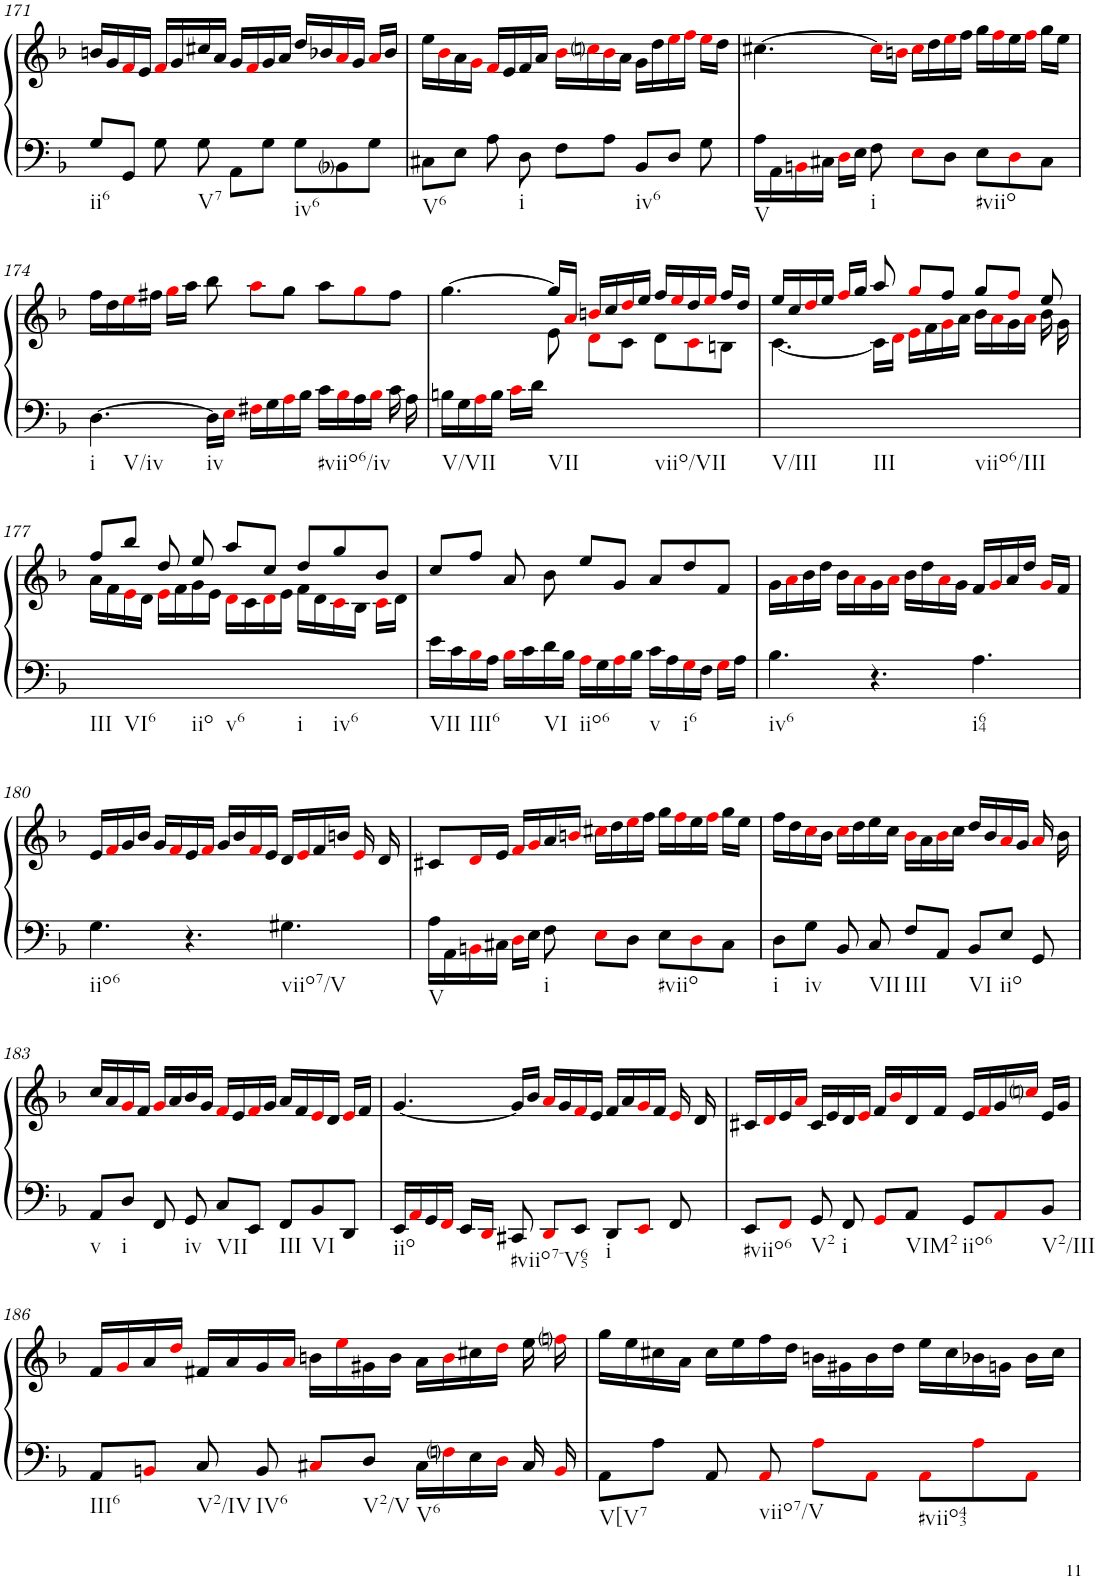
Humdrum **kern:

**kern	**kern
*part1	*part1
*staff2	*staff1
*I"Midi_2	*
!!LO:PB:g=z
*clefF4	*clefG2
*k[b-]	*k[b-]
*F:	*F:
*M9/8	*M9/8
=171	=171
!LO:TX:b:t=ii6	!
8G/L	16bn/LL
.	16g/
8GG/J	16fi/
.	16e/JJ
8G\	16fi/LL
.	16g/
!LO:TX:b:t=V7	!
8G\	16cc#X/
.	16a/JJ
8AA\L	16g/LL
.	16fi/
8G\J	16g/
.	16a/JJ
!LO:TX:b:t=iv6	!
8G\L	16dd/LL
.	16b-X/
8BB-j\	16ai/
.	16g/JJ
8G\J	16ai/LL
.	16b-/JJ
=172	=172
!LO:TX:b:t=V6	!
8C#X\L	16ee\LL
.	16b-i\
8E\J	16a\
.	16gi\JJ
8A\	16fi/LL
.	16e/
!LO:TX:b:t=i	!
8D\	16f/
.	16a/JJ
8F\L	16b-i\LL
.	16ccnji\
8A\J	16b-i\
.	16a\JJ
!LO:TX:b:t=iv6	!
8BB-/L	16g\LL
.	16dd\
8D/J	16eei\
.	16ffi\JJ
8G\	16eei\LL
.	16dd\JJ
=173	=173
!LO:TX:b:t=V	!
16A\LL	[4.cc#X\
16AA\	.
16BBni\	.
16C#X\JJ	.
16Di\LL	.
16E\JJ	.
!LO:TX:b:t=i	!
8F\	16cc#i\LL]
.	16bni\JJ
8Ei\L	16cc#i\LL
.	16dd\
8D\J	16eei\
.	16ff\JJ
!LO:TX:b:t=#viio	!
8E\L	16gg\LL
.	16ffi\
8Di\	16ee\
.	16ffi\JJ
8C#\J	16gg\LL
.	16ee\JJ
!!LO:LB:g=z
=174	=174
*	*^
!LO:TX:b:t=i	!	!
!LO:TX:b:t=V/iv	!	!
[4.D\	1ryy	16ff\LL
.	.	16dd\
.	.	16eei\
.	.	16ff#X\JJ
.	.	16ggi\LL
.	.	16aa\JJ
!LO:TX:b:t=iv	!	!
16D\LL]	.	8bb-\
16Ei\JJ	.	.
16F#Xi\LL	.	8aai\L
16G\	.	.
16Ai\	.	8gg\J
16B-\JJ	.	.
!LO:TX:b:t=#viio6/iv	!	!
16c\LL	.	8aa\L
16B-i\	.	.
16A\	.	8ggi\
16B-i\JJ	.	.
16c\	8ryy	8ff#\J
16A\	.	.
=175	=175	=175
!LO:TX:b:t=V/VII	!	!
16Bn\LL	[4.gg\	4.ryy
16G\	.	.
16Ai\	.	.
16B\JJ	.	.
16ci\LL	.	.
16d\JJ	.	.
!LO:TX:b:t=VII	!	!
!LO:TX:b:t=viio/VII	!	!
2.ryy	16gg/LL]	8e\
.	16ai/JJ	.
.	16bni/LL	8di\L
.	16cc/	.
.	16ddi/	8c\J
.	16ee/JJ	.
.	16ff/LL	8d\L
.	16eei/	.
.	16dd/	8ci\
.	16eei/JJ	.
.	16ff/LL	8Bn\J
.	16dd/JJ	.
=176	=176	=176
!LO:TX:b:t=V/III	!	!
!LO:TX:b:t=III	!	!
!LO:TX:b:t=viio6/III	!	!
1ryy	16ee/LL	[4.c\
.	16cc/	.
.	16ddi/	.
.	16ee/JJ	.
.	16ffi/LL	.
.	16gg/JJ	.
.	8aa/	16c\LL]
.	.	16di\JJ
.	8ggi/L	16ei\LL
.	.	16f\
.	8ff/J	16gi\
.	.	16a\JJ
.	8gg/L	16b-\LL
.	.	16ai\
.	8ffi/J	16g\
.	.	16ai\JJ
8ryy	8ee/	16b-\
.	.	16g\
!!LO:LB:g=z	!!
=177	=177	=177
!LO:TX:b:t=III	!	!
!LO:TX:b:t=VI6	!	!
!LO:TX:b:t=iio	!	!
!LO:TX:b:t=v6	!	!
!LO:TX:b:t=i	!	!
!LO:TX:b:t=iv6	!	!
1ryy	8ff/L	16a\LL
.	.	16f\
.	8bb-/J	16ei\
.	.	16d\JJ
.	8dd/	16ei\LL
.	.	16f\
.	8ee/	16g\
.	.	16e\JJ
.	8aa/L	16di\LL
.	.	16c\
.	8cc/J	16di\
.	.	16e\JJ
.	8dd/L	16f\LL
.	.	16d\
.	8gg/	16ci\
.	.	16B-\JJ
8ryy	8b-/J	16ci\LL
.	.	16d\JJ
=178	=178	=178
!LO:TX:b:t=VII	!	!
16e\LL	8cc/L	1ryy
16c\	.	.
!LO:TX:b:t=III6	!	!
16B-i\	8ff/J	.
16A\JJ	.	.
16B-i\LL	8a/	.
16c\	.	.
!LO:TX:b:t=VI	!	!
16d\	8b-\	.
16B-\JJ	.	.
!LO:TX:b:t=iio6	!	!
16Ai\LL	8ee/L	.
16G\	.	.
16Ai\	8g/J	.
16B-\JJ	.	.
!LO:TX:b:t=v	!	!
16c\LL	8a/L	.
16A\	.	.
!LO:TX:b:t=i6	!	!
16Gi\	8dd/	.
16F\JJ	.	.
16Gi\LL	8f/J	8ryy
16A\JJ	.	.
=179	=179	=179
!LO:TX:b:t=iv6	!	!
4.B-\	4.ryy	16g\LL
.	.	16ai\
.	.	16b-\
.	.	16dd\JJ
.	.	16b-\LL
.	.	16ai\
4.r	4.ryy	16g\
.	.	16ai\JJ
.	.	16b-\LL
.	.	16dd\
.	.	16ai\
.	.	16g\JJ
!LO:TX:b:t=i64	!	!
4.A\	16f/LL	4.ryy
.	16gi/	.
.	16a/	.
.	16dd/JJ	.
.	16gi/LL	.
.	16f/JJ	.
*	*v	*v
!!LO:LB:g=z
=180	=180
!LO:TX:b:t=iio6	!
4.G\	16e/LL
.	16fi/
.	16g/
.	16b-/JJ
.	16g/LL
.	16fi/
4.r	16e/
.	16fi/JJ
.	16g/LL
.	16b-/
.	16fi/
.	16e/JJ
!LO:TX:b:t=viio7/V	!
4.G#X\	16d/LL
.	16ei/
.	16f/
.	16bn/JJ
.	16ei/
.	16d/
=181	=181
!LO:TX:b:t=V	!
16A\LL	8c#X/L
16AA\	.
16BBni\	16di/L
16C#X\JJ	16e/JJ
16Di\LL	16fi/LL
16E\JJ	16gi/
!LO:TX:b:t=i	!
8F\	16a/
.	16bni/JJ
8Ei\L	16cc#Xi\LL
.	16dd\
8D\J	16eei\
.	16ff\JJ
!LO:TX:b:t=#viio	!
8E\L	16gg\LL
.	16ffi\
8Di\	16ee\
.	16ffi\JJ
8C#\J	16gg\LL
.	16ee\JJ
=182	=182
!LO:TX:b:t=i	!
8D\L	16ff\LL
.	16dd\
!LO:TX:b:t=iv	!
8G\J	16cci\
.	16b-\JJ
8BB-/	16cci\LL
.	16dd\
!LO:TX:b:t=VII	!
8C/	16ee\
.	16cc\JJ
!LO:TX:b:t=III	!
8F/L	16b-i\LL
.	16a\
8AA/J	16b-i\
.	16cc\JJ
!LO:TX:b:t=VI	!
8BB-/L	16dd/LL
.	16b-/
!LO:TX:b:t=iio	!
8E/J	16ai/
.	16g/JJ
8GG/	16ai/
.	16b-\
!!LO:LB:g=z
=183	=183
!LO:TX:b:t=v	!
8AA/L	16cc/LL
.	16a/
!LO:TX:b:t=i	!
8D/J	16gi/
.	16f/JJ
8FF/	16gi/LL
.	16a/
!LO:TX:b:t=iv	!
8GG/	16b-/
.	16g/JJ
!LO:TX:b:t=VII	!
8C/L	16fi/LL
.	16e/
8EE/J	16fi/
.	16g/JJ
!LO:TX:b:t=III	!
8FF/L	16a/LL
.	16f/
!LO:TX:b:t=VI	!
8BB-/	16ei/
.	16d/JJ
8DD/J	16ei/LL
.	16f/JJ
=184	=184
!LO:TX:b:t=iio	!
16EE/LL	[4.g/
16AAi/	.
16GG/	.
16FFi/JJ	.
16EE/LL	.
16DDi/JJ	.
!LO:TX:b:t=#viio7-V65	!
8CC#X/	16g/LL]
.	16b-/JJ
8DDi/L	16ai/LL
.	16g/
8EE/J	16fi/
.	16e/JJ
!LO:TX:b:t=i	!
8DD/L	16f/LL
.	16a/
8EEi/J	16gi/
.	16f/JJ
8FF/	16ei/
.	16d/
=185	=185
!LO:TX:b:t=#viio6	!
8EE/L	16c#X/LL
.	16di/
8FFi/J	16e/
.	16ai/JJ
!LO:TX:b:t=V2	!
8GG/	16c#/LL
.	16e/
!LO:TX:b:t=i	!
8FF/	16d/
.	16ei/JJ
8GGi/L	16f/LL
.	16b-i/
!LO:TX:b:t=VIM2	!
8AA/J	16d/
.	16f/JJ
!LO:TX:b:t=iio6	!
8GG/L	16e/LL
.	16fi/
8AAi/	16g/
.	16ccnji/JJ
!LO:TX:b:t=V2/III	!
8BB-/J	16e/LL
.	16g/JJ
!!LO:LB:g=z
=186	=186
!LO:TX:b:t=III6	!
8AA/L	16f/LL
.	16gi/
8BBni/J	16a/
.	16ddi/JJ
!LO:TX:b:t=V2/IV	!
8C/	16f#X/LL
.	16a/
!LO:TX:b:t=IV6	!
8BB/	16g/
.	16ai/JJ
8C#Xi/L	16bn\LL
.	16eei\
!LO:TX:b:t=V2/V	!
8D/J	16g#X\
.	16b\JJ
!LO:TX:b:t=V6	!
16C#\LL	16a\LL
16Fnji\	16bi\
16E\	16cc#X\
16Di\JJ	16ddi\JJ
16C#/	16ee\
16BBi/	16ffnji\
=187	=187
!LO:TX:b:t=V[V7	!
8AA\L	16gg\LL
.	16ee\
8A\J	16cc#X\
.	16a\JJ
8AA/	16cc#\LL
.	16ee\
!LO:TX:b:t=viio7/V	!
8AAi/	16ff\
.	16dd\JJ
8Ai\L	16bn\LL
.	16g#X\
8AAi\J	16b\
.	16dd\JJ
!LO:TX:b:t=#viio43	!
8AAi\L	16ee\LL
.	16cc#\
8Ai\	16b-X\
.	16gn\JJ
8AAi\J	16b-\LL
.	16cc#\JJ
=	=
*-	*-
